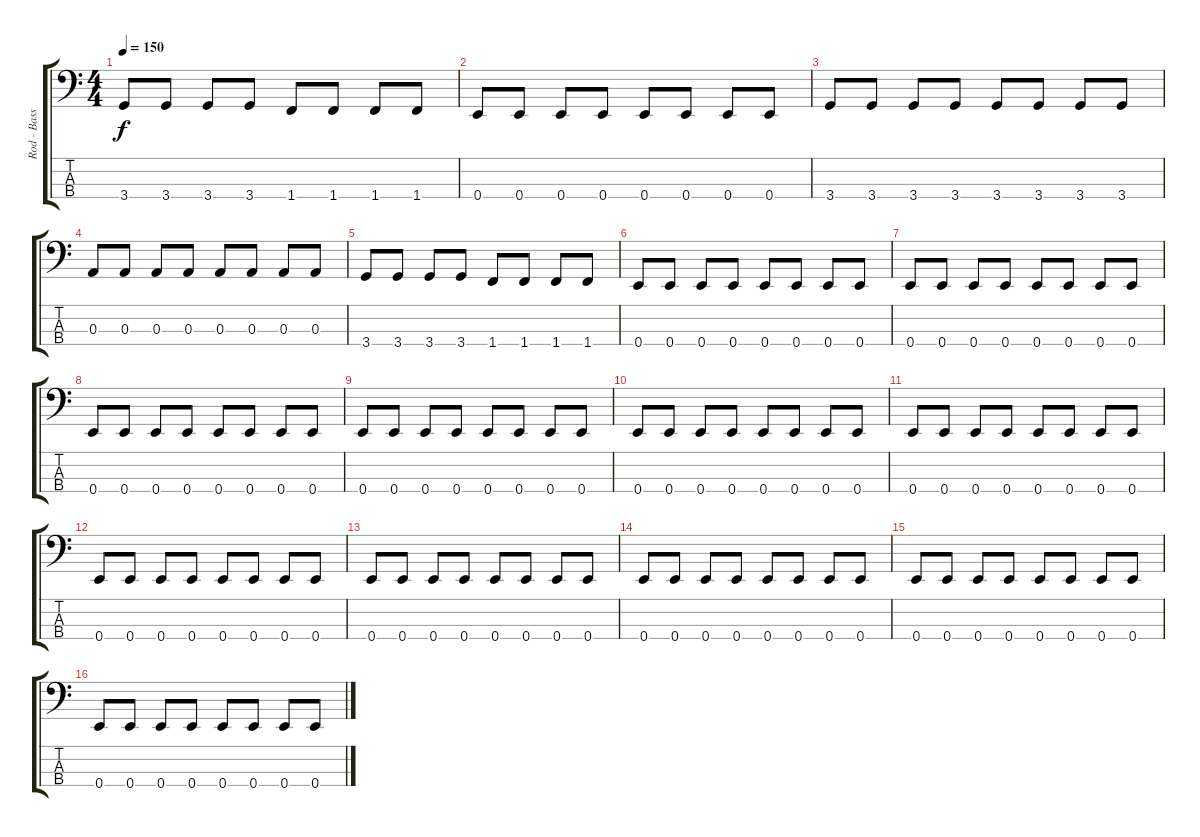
\track ("Rod - Bass" "Rod - Bass") {instrument slapbass1}
\staff {score tabs}
\tuning (G2 D2 A1 E1) {hide}
\ts (4 4)
\tempo 150
\clef f4
\ks c
3.4.8{dy f} 3.4.8 3.4.8 3.4.8 1.4.8 1.4.8 1.4.8 1.4.8 |
0.4.8 0.4.8 0.4.8 0.4.8 0.4.8 0.4.8 0.4.8 0.4.8 |
3.4.8 3.4.8 3.4.8 3.4.8 3.4.8 3.4.8 3.4.8 3.4.8 |
0.3.8 0.3.8 0.3.8 0.3.8 0.3.8 0.3.8 0.3.8 0.3.8 |
3.4.8 3.4.8 3.4.8 3.4.8 1.4.8 1.4.8 1.4.8 1.4.8 |
0.4.8 0.4.8 0.4.8 0.4.8 0.4.8 0.4.8 0.4.8 0.4.8 |
0.4.8 0.4.8 0.4.8 0.4.8 0.4.8 0.4.8 0.4.8 0.4.8 |
0.4.8 0.4.8 0.4.8 0.4.8 0.4.8 0.4.8 0.4.8 0.4.8 |
0.4.8 0.4.8 0.4.8 0.4.8 0.4.8 0.4.8 0.4.8 0.4.8 |
0.4.8 0.4.8 0.4.8 0.4.8 0.4.8 0.4.8 0.4.8 0.4.8 |
0.4.8 0.4.8 0.4.8 0.4.8 0.4.8 0.4.8 0.4.8 0.4.8 |
0.4.8 0.4.8 0.4.8 0.4.8 0.4.8 0.4.8 0.4.8 0.4.8 |
0.4.8 0.4.8 0.4.8 0.4.8 0.4.8 0.4.8 0.4.8 0.4.8 |
0.4.8 0.4.8 0.4.8 0.4.8 0.4.8 0.4.8 0.4.8 0.4.8 |
0.4.8 0.4.8 0.4.8 0.4.8 0.4.8 0.4.8 0.4.8 0.4.8 |
0.4.8 0.4.8 0.4.8 0.4.8 0.4.8 0.4.8 0.4.8 0.4.8
